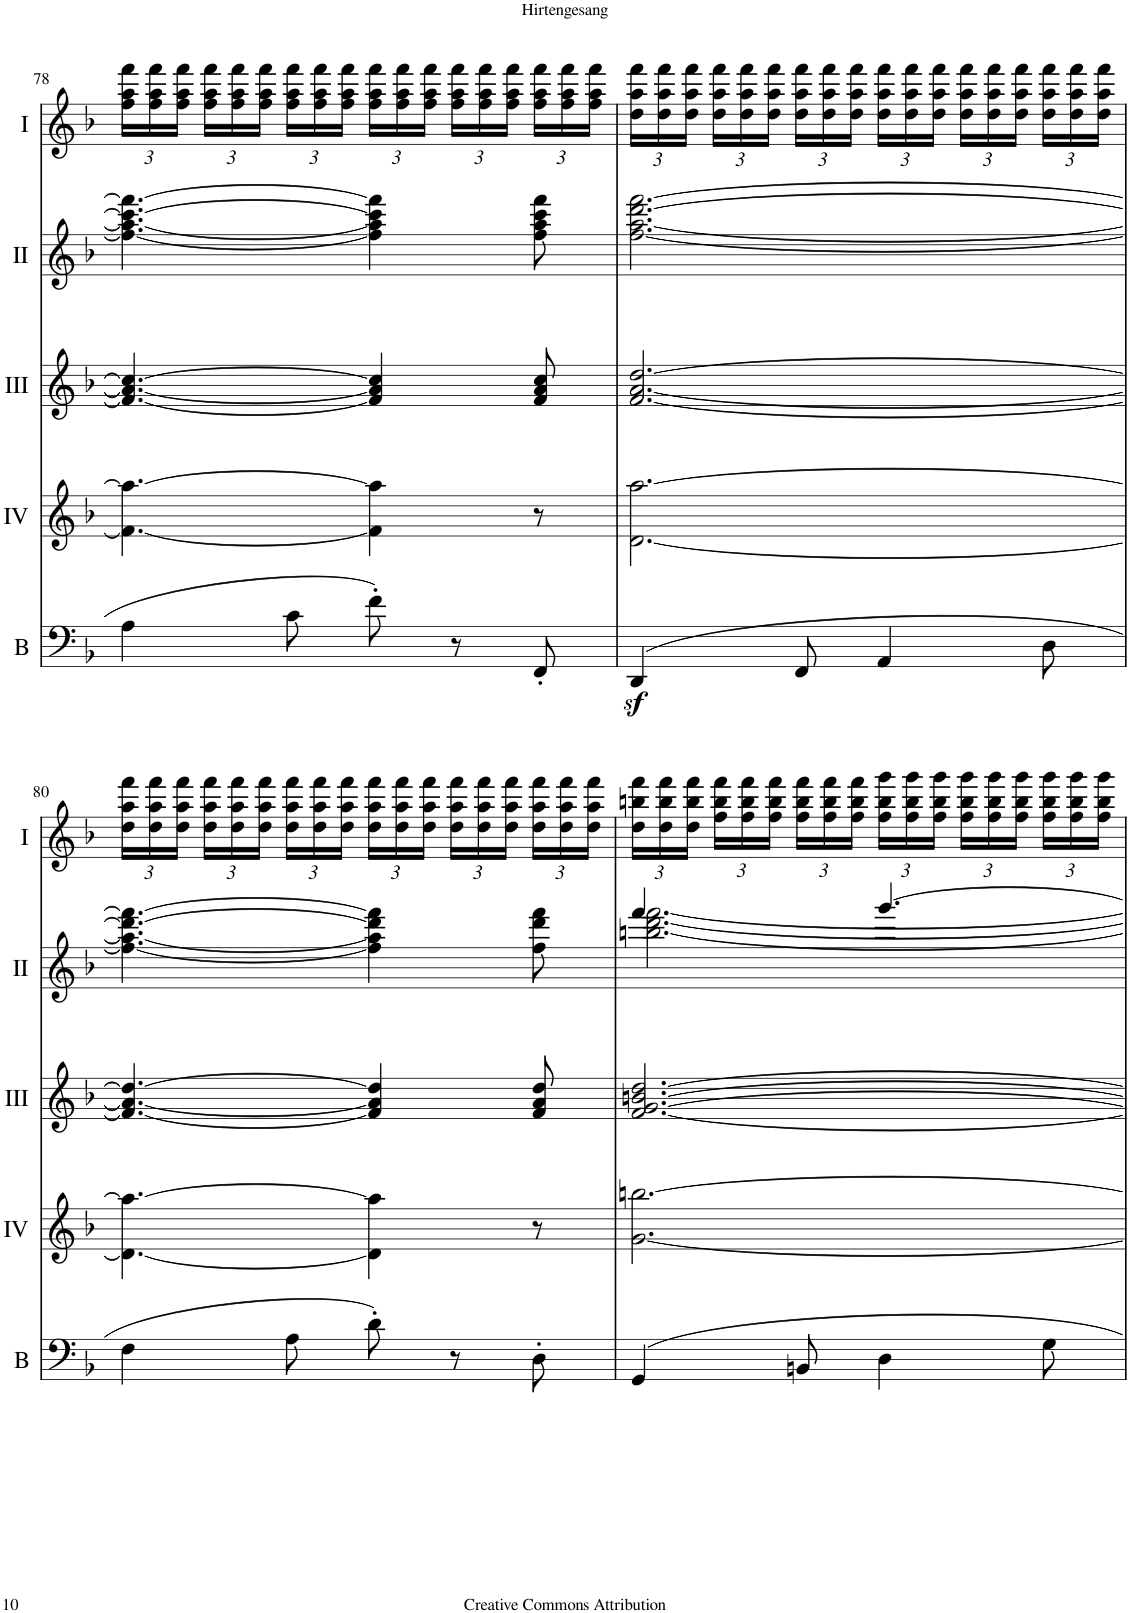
**kern	**kern	**kern	**kern	**kern
*part5	*part4	*part3	*part2	*part1
*staff5	*staff4	*staff3	*staff2	*staff1
*I"Bass	*I"Acc. 4	*I"Acc. 3	*I"Acc. 2	*I"Acc. 1
*I'B	*	*	*	*
!!LO:PB:g=z
*clefF4	*clefG2	*clefG2	*clefG2	*clefG2
*Trd7c12	*Trd7c12	*Trd7c12	*	*
*k[b-]	*k[b-]	*k[b-]	*k[b-]	*k[b-]
*M6/8	*M6/8	*M6/8	*M6/8	*M6/8
*	*	*	*	*Xbrackettup
=78	=78	=78	=78	=78
4A\	4.f\_ 4.aa\_	4.f/_ 4.a/_ 4.cc/_	4.ff\_ 4.aa\_ 4.ccc\_ 4.fff\_	24ff\ 24aa\ 24fff\LL
.	.	.	.	24ff\ 24aa\ 24fff\
.	.	.	.	24ff\ 24aa\ 24fff\JJ
.	.	.	.	24ff\ 24aa\ 24fff\LL
.	.	.	.	24ff\ 24aa\ 24fff\
.	.	.	.	24ff\ 24aa\ 24fff\JJ
8c\	.	.	.	24ff\ 24aa\ 24fff\LL
.	.	.	.	24ff\ 24aa\ 24fff\
.	.	.	.	24ff\ 24aa\ 24fff\JJ
8f'\	4f\] 4aa\]	4f/] 4a/] 4cc/]	4ff\] 4aa\] 4ccc\] 4fff\]	24ff\ 24aa\ 24fff\LL
.	.	.	.	24ff\ 24aa\ 24fff\
.	.	.	.	24ff\ 24aa\ 24fff\JJ
8r	.	.	.	24ff\ 24aa\ 24fff\LL
.	.	.	.	24ff\ 24aa\ 24fff\
.	.	.	.	24ff\ 24aa\ 24fff\JJ
8FF'/	8r	8f/ 8a/ 8cc/	8ff\ 8aa\ 8ccc\ 8fff\	24ff\ 24aa\ 24fff\LL
.	.	.	.	24ff\ 24aa\ 24fff\
.	.	.	.	24ff\ 24aa\ 24fff\JJ
=79	=79	=79	=79	=79
(4DDz</	[2.d\ [2.aa\	[2.f/ [2.a/ [2.dd/	[2.ff\ [2.aa\ [2.ddd\ [2.fff\	24dd\ 24aa\ 24fff\LL
.	.	.	.	24dd\ 24aa\ 24fff\
.	.	.	.	24dd\ 24aa\ 24fff\JJ
.	.	.	.	24dd\ 24aa\ 24fff\LL
.	.	.	.	24dd\ 24aa\ 24fff\
.	.	.	.	24dd\ 24aa\ 24fff\JJ
8FF/	.	.	.	24dd\ 24aa\ 24fff\LL
.	.	.	.	24dd\ 24aa\ 24fff\
.	.	.	.	24dd\ 24aa\ 24fff\JJ
4AA/	.	.	.	24dd\ 24aa\ 24fff\LL
.	.	.	.	24dd\ 24aa\ 24fff\
.	.	.	.	24dd\ 24aa\ 24fff\JJ
.	.	.	.	24dd\ 24aa\ 24fff\LL
.	.	.	.	24dd\ 24aa\ 24fff\
.	.	.	.	24dd\ 24aa\ 24fff\JJ
8D\	.	.	.	24dd\ 24aa\ 24fff\LL
.	.	.	.	24dd\ 24aa\ 24fff\
.	.	.	.	24dd\ 24aa\ 24fff\JJ
!!LO:LB:g=z
=80	=80	=80	=80	=80
4F\	4.d\_ 4.aa\_	4.f/_ 4.a/_ 4.dd/_	4.ff\_ 4.aa\_ 4.ddd\_ 4.fff\_	24dd\ 24aa\ 24fff\LL
.	.	.	.	24dd\ 24aa\ 24fff\
.	.	.	.	24dd\ 24aa\ 24fff\JJ
.	.	.	.	24dd\ 24aa\ 24fff\LL
.	.	.	.	24dd\ 24aa\ 24fff\
.	.	.	.	24dd\ 24aa\ 24fff\JJ
8A\	.	.	.	24dd\ 24aa\ 24fff\LL
.	.	.	.	24dd\ 24aa\ 24fff\
.	.	.	.	24dd\ 24aa\ 24fff\JJ
8d'\)	4d\] 4aa\]	4f/] 4a/] 4dd/]	4ff\] 4aa\] 4ddd\] 4fff\]	24dd\ 24aa\ 24fff\LL
.	.	.	.	24dd\ 24aa\ 24fff\
.	.	.	.	24dd\ 24aa\ 24fff\JJ
8r	.	.	.	24dd\ 24aa\ 24fff\LL
.	.	.	.	24dd\ 24aa\ 24fff\
.	.	.	.	24dd\ 24aa\ 24fff\JJ
8D'\	8r	8f/ 8a/ 8dd/	8ff\ 8ddd\ 8fff\	24dd\ 24aa\ 24fff\LL
.	.	.	.	24dd\ 24aa\ 24fff\
.	.	.	.	24dd\ 24aa\ 24fff\JJ
=81	=81	=81	=81	=81
*	*	*	*^	*
4GG/	[2.g\ [2.bbn\	[2.f/ [2.g/ [2.bn/ [2.dd/	4.fff/	[2.bbn\ [2.ddd\ [2.fff\	24dd\ 24bbn\ 24fff\LL
.	.	.	.	.	24dd\ 24bb\ 24fff\
.	.	.	.	.	24dd\ 24bb\ 24fff\JJ
.	.	.	.	.	24ff\ 24bb\ 24fff\LL
.	.	.	.	.	24ff\ 24bb\ 24fff\
.	.	.	.	.	24ff\ 24bb\ 24fff\JJ
8BBn/	.	.	.	.	24ff\ 24bb\ 24fff\LL
.	.	.	.	.	24ff\ 24bb\ 24fff\
.	.	.	.	.	24ff\ 24bb\ 24fff\JJ
4D\	.	.	[4.ggg/	.	24ff\ 24bb\ 24ggg\LL
.	.	.	.	.	24ff\ 24bb\ 24ggg\
.	.	.	.	.	24ff\ 24bb\ 24ggg\JJ
.	.	.	.	.	24ff\ 24bb\ 24ggg\LL
.	.	.	.	.	24ff\ 24bb\ 24ggg\
.	.	.	.	.	24ff\ 24bb\ 24ggg\JJ
8G\	.	.	.	.	24ff\ 24bb\ 24ggg\LL
.	.	.	.	.	24ff\ 24bb\ 24ggg\
.	.	.	.	.	24ff\ 24bb\ 24ggg\JJ
*	*	*	*v	*v	*
=	=	=	=	=
*-	*-	*-	*-	*-
